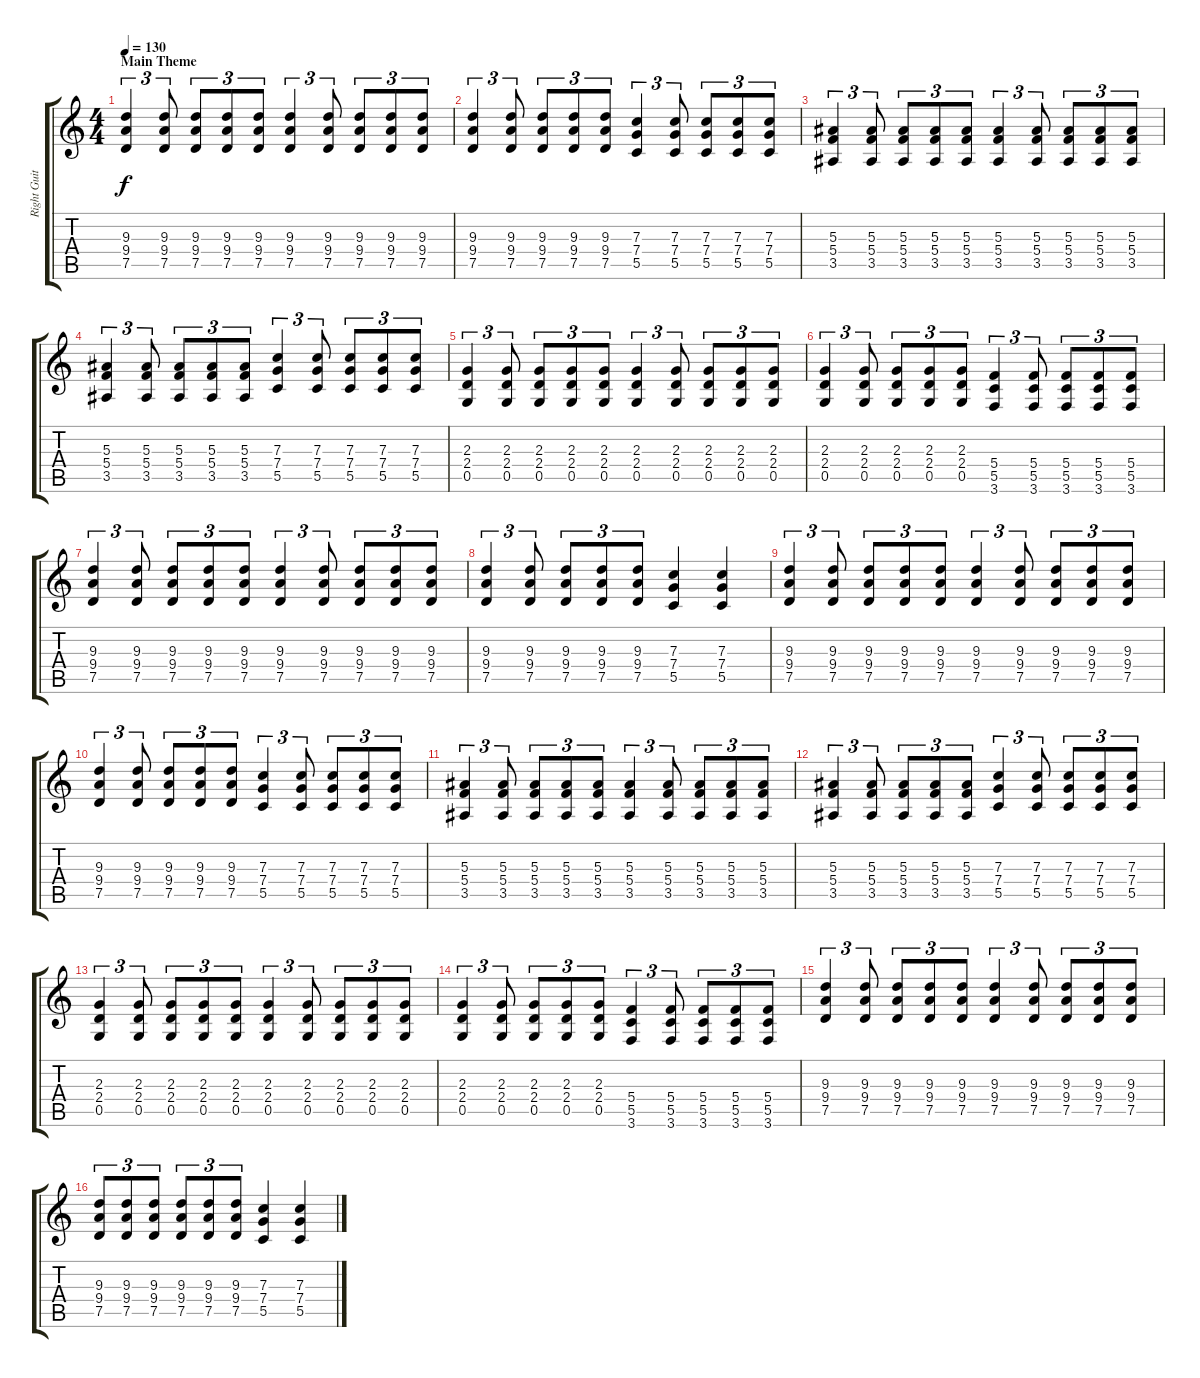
\track ("Right Guitar" "Right Guit") {instrument distortionguitar}
\staff {score tabs}
\tuning (D4 A3 F3 C3 G2 D2) {hide}
\ts (4 4)
\section ("" "Main Theme")
\tempo 130
\clef g2
\ks c
(9.3 9.4 7.5).4{tu (3 2) dy f instrument distortionguitar} (9.3 9.4 7.5).8{tu (3 2)} (9.3 9.4 7.5).8{tu (3 2)} (9.3 9.4 7.5).8{tu (3 2)} (9.3 9.4 7.5).8{tu (3 2)} (9.3 9.4 7.5).4{tu (3 2)} (9.3 9.4 7.5).8{tu (3 2)} (9.3 9.4 7.5).8{tu (3 2)} (9.3 9.4 7.5).8{tu (3 2)} (9.3 9.4 7.5).8{tu (3 2)} |
(9.3 9.4 7.5).4{tu (3 2)} (9.3 9.4 7.5).8{tu (3 2)} (9.3 9.4 7.5).8{tu (3 2)} (9.3 9.4 7.5).8{tu (3 2)} (9.3 9.4 7.5).8{tu (3 2)} (7.3 7.4 5.5).4{tu (3 2)} (7.3 7.4 5.5).8{tu (3 2)} (7.3 7.4 5.5).8{tu (3 2)} (7.3 7.4 5.5).8{tu (3 2)} (7.3 7.4 5.5).8{tu (3 2)} |
(5.3 5.4 3.5).4{tu (3 2)} (5.3 5.4 3.5).8{tu (3 2)} (5.3 5.4 3.5).8{tu (3 2)} (5.3 5.4 3.5).8{tu (3 2)} (5.3 5.4 3.5).8{tu (3 2)} (5.3 5.4 3.5).4{tu (3 2)} (5.3 5.4 3.5).8{tu (3 2)} (5.3 5.4 3.5).8{tu (3 2)} (5.3 5.4 3.5).8{tu (3 2)} (5.3 5.4 3.5).8{tu (3 2)} |
(5.3 5.4 3.5).4{tu (3 2)} (5.3 5.4 3.5).8{tu (3 2)} (5.3 5.4 3.5).8{tu (3 2)} (5.3 5.4 3.5).8{tu (3 2)} (5.3 5.4 3.5).8{tu (3 2)} (7.3 7.4 5.5).4{tu (3 2)} (7.3 7.4 5.5).8{tu (3 2)} (7.3 7.4 5.5).8{tu (3 2)} (7.3 7.4 5.5).8{tu (3 2)} (7.3 7.4 5.5).8{tu (3 2)} |
(2.3 2.4 0.5).4{tu (3 2)} (2.3 2.4 0.5).8{tu (3 2)} (2.3 2.4 0.5).8{tu (3 2)} (2.3 2.4 0.5).8{tu (3 2)} (2.3 2.4 0.5).8{tu (3 2)} (2.3 2.4 0.5).4{tu (3 2)} (2.3 2.4 0.5).8{tu (3 2)} (2.3 2.4 0.5).8{tu (3 2)} (2.3 2.4 0.5).8{tu (3 2)} (2.3 2.4 0.5).8{tu (3 2)} |
(2.3 2.4 0.5).4{tu (3 2)} (2.3 2.4 0.5).8{tu (3 2)} (2.3 2.4 0.5).8{tu (3 2)} (2.3 2.4 0.5).8{tu (3 2)} (2.3 2.4 0.5).8{tu (3 2)} (5.4 5.5 3.6).4{tu (3 2)} (5.4 5.5 3.6).8{tu (3 2)} (5.4 5.5 3.6).8{tu (3 2)} (5.4 5.5 3.6).8{tu (3 2)} (5.4 5.5 3.6).8{tu (3 2)} |
(9.3 9.4 7.5).4{tu (3 2)} (9.3 9.4 7.5).8{tu (3 2)} (9.3 9.4 7.5).8{tu (3 2)} (9.3 9.4 7.5).8{tu (3 2)} (9.3 9.4 7.5).8{tu (3 2)} (9.3 9.4 7.5).4{tu (3 2)} (9.3 9.4 7.5).8{tu (3 2)} (9.3 9.4 7.5).8{tu (3 2)} (9.3 9.4 7.5).8{tu (3 2)} (9.3 9.4 7.5).8{tu (3 2)} |
(9.3 9.4 7.5).4{tu (3 2)} (9.3 9.4 7.5).8{tu (3 2)} (9.3 9.4 7.5).8{tu (3 2)} (9.3 9.4 7.5).8{tu (3 2)} (9.3 9.4 7.5).8{tu (3 2)} (7.3 7.4 5.5).4 (7.3 7.4 5.5).4 |
(9.3 9.4 7.5).4{tu (3 2)} (9.3 9.4 7.5).8{tu (3 2)} (9.3 9.4 7.5).8{tu (3 2)} (9.3 9.4 7.5).8{tu (3 2)} (9.3 9.4 7.5).8{tu (3 2)} (9.3 9.4 7.5).4{tu (3 2)} (9.3 9.4 7.5).8{tu (3 2)} (9.3 9.4 7.5).8{tu (3 2)} (9.3 9.4 7.5).8{tu (3 2)} (9.3 9.4 7.5).8{tu (3 2)} |
(9.3 9.4 7.5).4{tu (3 2)} (9.3 9.4 7.5).8{tu (3 2)} (9.3 9.4 7.5).8{tu (3 2)} (9.3 9.4 7.5).8{tu (3 2)} (9.3 9.4 7.5).8{tu (3 2)} (7.3 7.4 5.5).4{tu (3 2)} (7.3 7.4 5.5).8{tu (3 2)} (7.3 7.4 5.5).8{tu (3 2)} (7.3 7.4 5.5).8{tu (3 2)} (7.3 7.4 5.5).8{tu (3 2)} |
(5.3 5.4 3.5).4{tu (3 2)} (5.3 5.4 3.5).8{tu (3 2)} (5.3 5.4 3.5).8{tu (3 2)} (5.3 5.4 3.5).8{tu (3 2)} (5.3 5.4 3.5).8{tu (3 2)} (5.3 5.4 3.5).4{tu (3 2)} (5.3 5.4 3.5).8{tu (3 2)} (5.3 5.4 3.5).8{tu (3 2)} (5.3 5.4 3.5).8{tu (3 2)} (5.3 5.4 3.5).8{tu (3 2)} |
(5.3 5.4 3.5).4{tu (3 2)} (5.3 5.4 3.5).8{tu (3 2)} (5.3 5.4 3.5).8{tu (3 2)} (5.3 5.4 3.5).8{tu (3 2)} (5.3 5.4 3.5).8{tu (3 2)} (7.3 7.4 5.5).4{tu (3 2)} (7.3 7.4 5.5).8{tu (3 2)} (7.3 7.4 5.5).8{tu (3 2)} (7.3 7.4 5.5).8{tu (3 2)} (7.3 7.4 5.5).8{tu (3 2)} |
(2.3 2.4 0.5).4{tu (3 2)} (2.3 2.4 0.5).8{tu (3 2)} (2.3 2.4 0.5).8{tu (3 2)} (2.3 2.4 0.5).8{tu (3 2)} (2.3 2.4 0.5).8{tu (3 2)} (2.3 2.4 0.5).4{tu (3 2)} (2.3 2.4 0.5).8{tu (3 2)} (2.3 2.4 0.5).8{tu (3 2)} (2.3 2.4 0.5).8{tu (3 2)} (2.3 2.4 0.5).8{tu (3 2)} |
(2.3 2.4 0.5).4{tu (3 2)} (2.3 2.4 0.5).8{tu (3 2)} (2.3 2.4 0.5).8{tu (3 2)} (2.3 2.4 0.5).8{tu (3 2)} (2.3 2.4 0.5).8{tu (3 2)} (5.4 5.5 3.6).4{tu (3 2)} (5.4 5.5 3.6).8{tu (3 2)} (5.4 5.5 3.6).8{tu (3 2)} (5.4 5.5 3.6).8{tu (3 2)} (5.4 5.5 3.6).8{tu (3 2)} |
(9.3 9.4 7.5).4{tu (3 2)} (9.3 9.4 7.5).8{tu (3 2)} (9.3 9.4 7.5).8{tu (3 2)} (9.3 9.4 7.5).8{tu (3 2)} (9.3 9.4 7.5).8{tu (3 2)} (9.3 9.4 7.5).4{tu (3 2)} (9.3 9.4 7.5).8{tu (3 2)} (9.3 9.4 7.5).8{tu (3 2)} (9.3 9.4 7.5).8{tu (3 2)} (9.3 9.4 7.5).8{tu (3 2)} |
(9.3 9.4 7.5).8{tu (3 2)} (9.3 9.4 7.5).8{tu (3 2)} (9.3 9.4 7.5).8{tu (3 2)} (9.3 9.4 7.5).8{tu (3 2)} (9.3 9.4 7.5).8{tu (3 2)} (9.3 9.4 7.5).8{tu (3 2)} (7.3 7.4 5.5).4 (7.3 7.4 5.5).4
